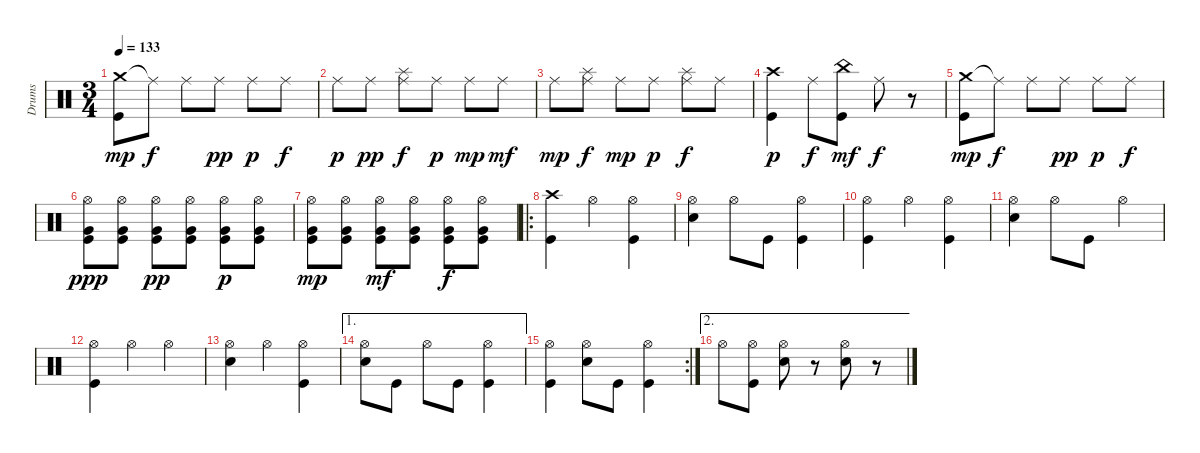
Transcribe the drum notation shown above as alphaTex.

\track ("Drums" "Drums") {instrument percussion}
\staff {score}
\articulation defaults
\ts (3 4)
\tempo 133
\clef neutral
\ks c
("Crash medium (hit)" "Kick (hit)").8{dy mp} "Ride (middle)"{t}.8{dy f} "Ride (middle)".8 "Ride (middle)".8{dy pp} "Ride (middle)".8{dy p} "Ride (middle)".8{dy f} |
"Ride (middle)".8{dy p} "Ride (middle)".8{dy pp} ("Ride (middle)" "Splash (hit)").8{dy f} "Ride (middle)".8{dy p} "Ride (middle)".8{dy mp} "Ride (middle)".8{dy mf} |
"Ride (middle)".8{dy mp} ("Ride (middle)" "Splash (hit)").8{dy f} "Ride (middle)".8{dy mp} "Ride (middle)".8{dy p} ("Ride (middle)" "Splash (hit)").8{dy f} "Ride (middle)".8 |
("Crash high (hit)" "Kick (hit)").4{dy p} "Ride (middle)".8{dy f} ("China (hit)" "Kick (hit)").8{dy mf} "Ride (middle)".8{dy f} r.8 |
("Crash medium (hit)" "Kick (hit)").8{dy mp} "Ride (middle)"{t}.8{dy f} "Ride (middle)".8 "Ride (middle)".8{dy pp} "Ride (middle)".8{dy p} "Ride (middle)".8{dy f} |
("Very Low Tom (hit)" "Hi-Hat (open)" "Kick (hit)").8{dy ppp} ("Very Low Tom (hit)" "Hi-Hat (open)" "Kick (hit)").8 ("Very Low Tom (hit)" "Hi-Hat (open)" "Kick (hit)").8{dy pp} ("Very Low Tom (hit)" "Hi-Hat (open)" "Kick (hit)").8 ("Very Low Tom (hit)" "Hi-Hat (open)" "Kick (hit)").8{dy p} ("Very Low Tom (hit)" "Hi-Hat (open)" "Kick (hit)").8 |
("Very Low Tom (hit)" "Hi-Hat (open)" "Kick (hit)").8{dy mp} ("Very Low Tom (hit)" "Hi-Hat (open)" "Kick (hit)").8 ("Very Low Tom (hit)" "Hi-Hat (open)" "Kick (hit)").8{dy mf} ("Very Low Tom (hit)" "Hi-Hat (open)" "Kick (hit)").8 ("Very Low Tom (hit)" "Hi-Hat (open)" "Kick (hit)").8{dy f} ("Very Low Tom (hit)" "Hi-Hat (open)" "Kick (hit)").8 |
\ro
("Crash high (hit)" "Kick (hit)").4 "Hi-Hat (open)".4 ("Hi-Hat (open)" "Kick (hit)").4 |
("Hi-Hat (open)" "Snare (hit) 2").4 "Hi-Hat (open)".8 "Kick (hit)".8 ("Hi-Hat (open)" "Kick (hit)").4 |
("Hi-Hat (open)" "Kick (hit)").4 "Hi-Hat (open)".4 ("Hi-Hat (open)" "Kick (hit)").4 |
("Hi-Hat (open)" "Snare (hit) 2").4 "Hi-Hat (open)".8 "Kick (hit)".8 "Hi-Hat (open)".4 |
("Hi-Hat (open)" "Kick (hit)").4 "Hi-Hat (open)".4 "Hi-Hat (open)".4 |
("Hi-Hat (open)" "Snare (hit) 2").4 "Hi-Hat (open)".4 ("Hi-Hat (open)" "Kick (hit)").4 |
\ae 1
("Hi-Hat (open)" "Snare (hit) 2").8 "Kick (hit)".8 "Hi-Hat (open)".8 "Kick (hit)".8 ("Hi-Hat (open)" "Kick (hit)").4 |
\rc 2
("Hi-Hat (open)" "Kick (hit)").4 ("Hi-Hat (open)" "Snare (hit) 2").8 "Kick (hit)".8 ("Hi-Hat (open)" "Kick (hit)").4 |
\ae 2 "Hi-Hat (open)".8
("Hi-Hat (open)" "Kick (hit)").8 ("Hi-Hat (open)" "Snare (hit) 2").8 r.8 ("Hi-Hat (open)" "Snare (hit) 2").8 r.8
